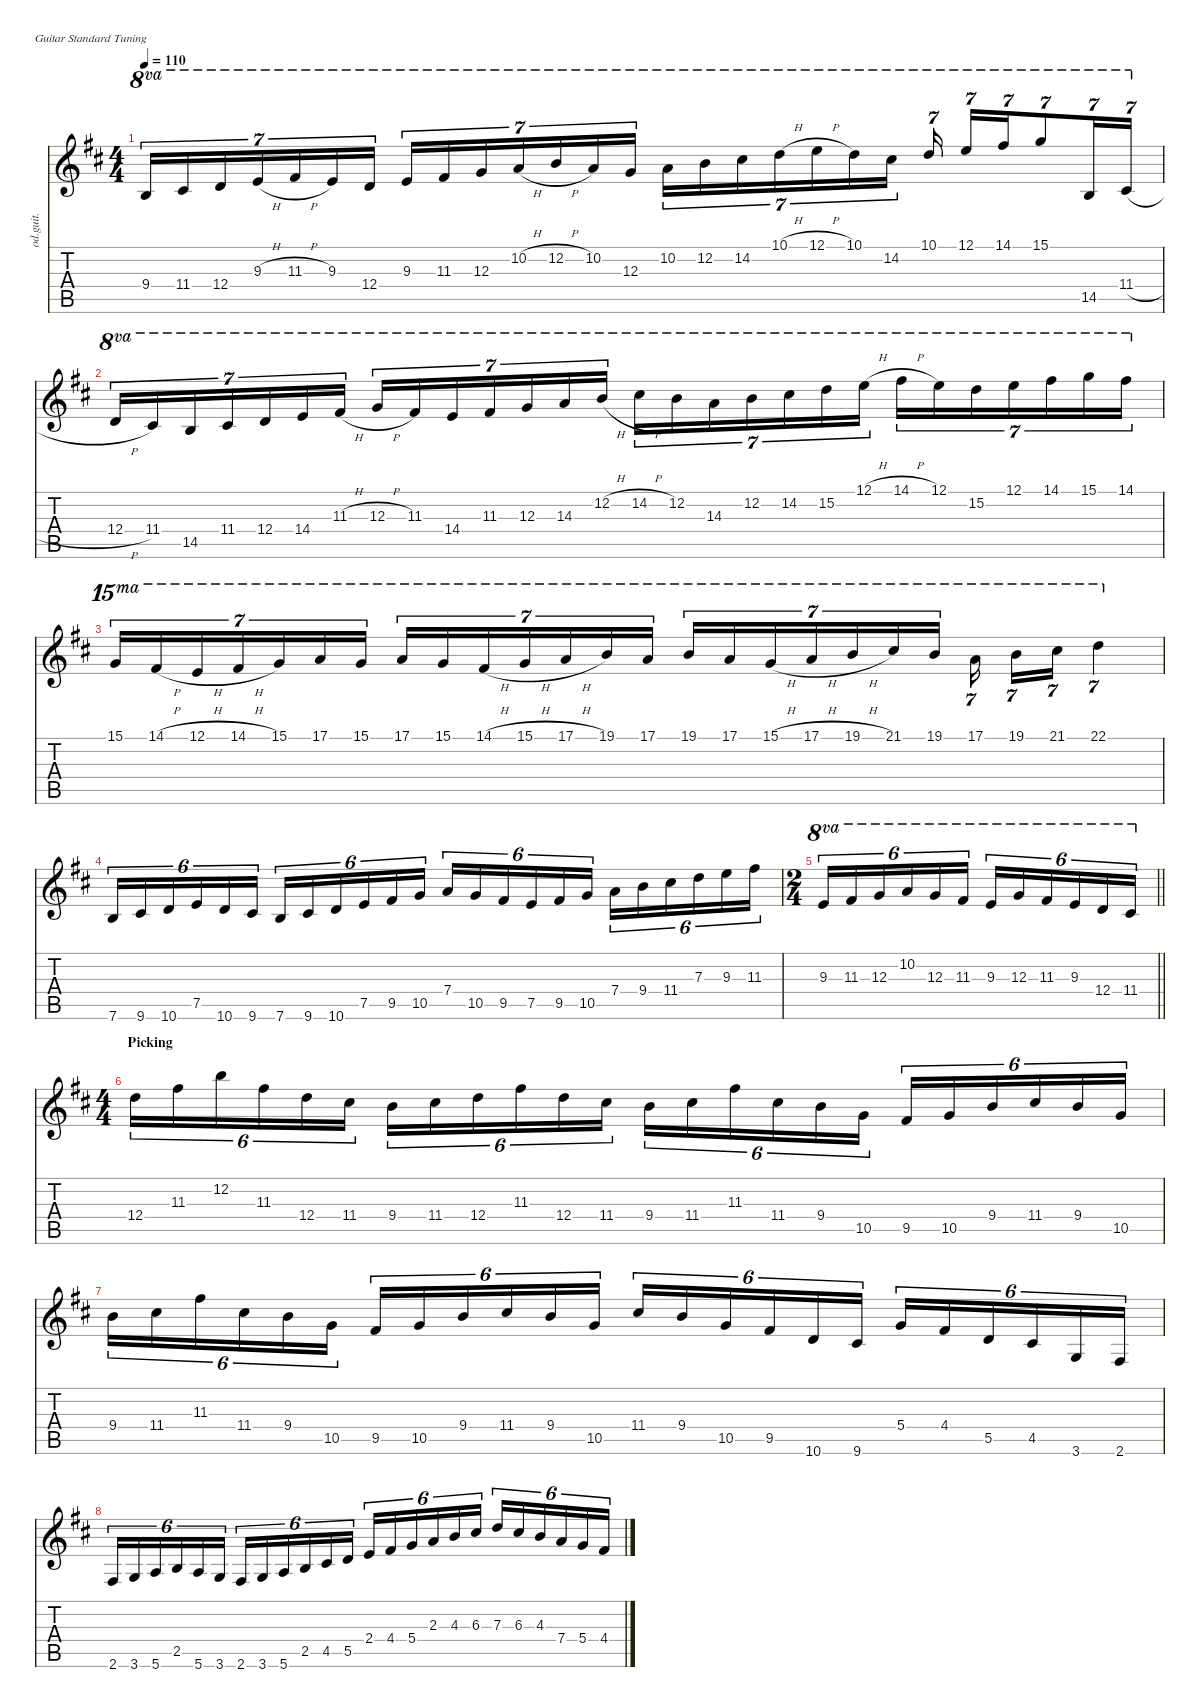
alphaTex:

\defaultSystemsLayout 4
\hideDynamics
\bracketExtendMode nobrackets
\track ("Jason Lead" "od.guit.") {solo instrument overdrivenguitar}
\staff {score tabs}
\tuning (E4 B3 G3 D3 A2 E2)
\ts (4 4)
\tempo 110
\clef g2
\ks bminor
9.4{acc forcenatural}.16{tu (7 4) ot 8va dy f beam Up} 11.4{acc #}.16{tu (7 4) ot 8va beam Up} 12.4{acc forcenatural}.16{tu (7 4) ot 8va beam Up} 9.3{h acc forcenatural}.16{tu (7 4) ot 8va beam Up} 11.3{h acc #}.16{tu (7 4) ot 8va beam Up} 9.3{acc forcenatural}.16{tu (7 4) ot 8va beam Up} 12.4{acc forcenatural}.16{tu (7 4) ot 8va beam Up} 9.3{acc forcenatural}.16{tu (7 4) ot 8va beam Up} 11.3{acc #}.16{tu (7 4) ot 8va beam Up} 12.3{acc forcenatural}.16{tu (7 4) ot 8va beam Up} 10.2{h acc forcenatural}.16{tu (7 4) ot 8va beam Up} 12.2{h acc forcenatural}.16{tu (7 4) ot 8va beam Up} 10.2{acc forcenatural}.16{tu (7 4) ot 8va beam Up} 12.3{acc forcenatural}.16{tu (7 4) ot 8va beam Up} 10.2{acc forcenatural}.16{tu (7 4) ot 8va beam Down} 12.2{acc forcenatural}.16{tu (7 4) ot 8va beam Down} 14.2{acc #}.16{tu (7 4) ot 8va beam Down} 10.1{h acc forcenatural}.16{tu (7 4) ot 8va beam Down} 12.1{h acc forcenatural}.16{tu (7 4) ot 8va beam Down} 10.1{acc forcenatural}.16{tu (7 4) ot 8va beam Down} 14.2{acc #}.16{tu (7 4) ot 8va beam Down} 10.1{acc forcenatural}.16{tu (7 4) ot 8va beam Up} 12.1{acc forcenatural}.16{tu (7 4) ot 8va beam Up} 14.1{acc #}.16{tu (7 4) ot 8va beam Up} 15.1{acc forcenatural}.8{tu (7 4) ot 8va beam Up} 14.5{acc forcenatural}.16{tu (7 4) ot 8va beam Up} 11.4{h acc #}.16{tu (7 4) ot 8va beam Up} |
12.4{h acc forcenatural}.16{tu (7 4) ot 8va beam Up} 11.4{acc #}.16{tu (7 4) ot 8va beam Up} 14.5{acc forcenatural}.16{tu (7 4) ot 8va beam Up} 11.4{acc #}.16{tu (7 4) ot 8va beam Up} 12.4{acc forcenatural}.16{tu (7 4) ot 8va beam Up} 14.4{acc forcenatural}.16{tu (7 4) ot 8va beam Up} 11.3{h acc #}.16{tu (7 4) ot 8va beam Up} 12.3{h acc forcenatural}.16{tu (7 4) ot 8va beam Up} 11.3{acc #}.16{tu (7 4) ot 8va beam Up} 14.4{acc forcenatural}.16{tu (7 4) ot 8va beam Up} 11.3{acc #}.16{tu (7 4) ot 8va beam Up} 12.3{acc forcenatural}.16{tu (7 4) ot 8va beam Up} 14.3{acc forcenatural}.16{tu (7 4) ot 8va beam Up} 12.2{h acc forcenatural}.16{tu (7 4) ot 8va beam Up} 14.2{h acc #}.16{tu (7 4) ot 8va beam Down} 12.2{acc forcenatural}.16{tu (7 4) ot 8va beam Down} 14.3{acc forcenatural}.16{tu (7 4) ot 8va beam Down} 12.2{acc forcenatural}.16{tu (7 4) ot 8va beam Down} 14.2{acc #}.16{tu (7 4) ot 8va beam Down} 15.2{acc forcenatural}.16{tu (7 4) ot 8va beam Down} 12.1{h acc forcenatural}.16{tu (7 4) ot 8va beam Down} 14.1{h acc #}.16{tu (7 4) ot 8va beam Down} 12.1{acc forcenatural}.16{tu (7 4) ot 8va beam Down} 15.2{acc forcenatural}.16{tu (7 4) ot 8va beam Down} 12.1{acc forcenatural}.16{tu (7 4) ot 8va beam Down} 14.1{acc #}.16{tu (7 4) ot 8va beam Down} 15.1{acc forcenatural}.16{tu (7 4) ot 8va beam Down} 14.1{acc #}.16{tu (7 4) ot 8va beam Down} |
15.1{acc forcenatural}.16{tu (7 4) ot 15ma beam Up} 14.1{h acc #}.16{tu (7 4) ot 15ma beam Up} 12.1{h acc forcenatural}.16{tu (7 4) ot 15ma beam Up} 14.1{h acc #}.16{tu (7 4) ot 15ma beam Up} 15.1{acc forcenatural}.16{tu (7 4) ot 15ma beam Up} 17.1{acc forcenatural}.16{tu (7 4) ot 15ma beam Up} 15.1{acc forcenatural}.16{tu (7 4) ot 15ma beam Up} 17.1{acc forcenatural}.16{tu (7 4) ot 15ma beam Up} 15.1{acc forcenatural}.16{tu (7 4) ot 15ma beam Up} 14.1{h acc #}.16{tu (7 4) ot 15ma beam Up} 15.1{h acc forcenatural}.16{tu (7 4) ot 15ma beam Up} 17.1{h acc forcenatural}.16{tu (7 4) ot 15ma beam Up} 19.1{acc forcenatural}.16{tu (7 4) ot 15ma beam Up} 17.1{acc forcenatural}.16{tu (7 4) ot 15ma beam Up} 19.1{acc forcenatural}.16{tu (7 4) ot 15ma beam Up} 17.1{acc forcenatural}.16{tu (7 4) ot 15ma beam Up} 15.1{h acc forcenatural}.16{tu (7 4) ot 15ma beam Up} 17.1{h acc forcenatural}.16{tu (7 4) ot 15ma beam Up} 19.1{h acc forcenatural}.16{tu (7 4) ot 15ma beam Up} 21.1{acc #}.16{tu (7 4) ot 15ma beam Up} 19.1{acc forcenatural}.16{tu (7 4) ot 15ma beam Up} 17.1{acc forcenatural}.16{tu (7 4) ot 15ma beam Down} 19.1{acc forcenatural}.16{tu (7 4) ot 15ma beam Down} 21.1{acc #}.16{tu (7 4) ot 15ma beam Down} 22.1{acc forcenatural}.4{tu (7 4) ot 15ma beam Down} |
7.6{acc forcenatural}.16{tu (6 4) beam Up} 9.6{acc #}.16{tu (6 4) beam Up} 10.6{acc forcenatural}.16{tu (6 4) beam Up} 7.5{acc forcenatural}.16{tu (6 4) beam Up} 10.6{acc forcenatural}.16{tu (6 4) beam Up} 9.6{acc #}.16{tu (6 4) beam Up} 7.6{acc forcenatural}.16{tu (6 4) beam Up} 9.6{acc #}.16{tu (6 4) beam Up} 10.6{acc forcenatural}.16{tu (6 4) beam Up} 7.5{acc forcenatural}.16{tu (6 4) beam Up} 9.5{acc #}.16{tu (6 4) beam Up} 10.5{acc forcenatural}.16{tu (6 4) beam Up} 7.4{acc forcenatural}.16{tu (6 4) beam Up} 10.5{acc forcenatural}.16{tu (6 4) beam Up} 9.5{acc #}.16{tu (6 4) beam Up} 7.5{acc forcenatural}.16{tu (6 4) beam Up} 9.5{acc #}.16{tu (6 4) beam Up} 10.5{acc forcenatural}.16{tu (6 4) beam Up} 7.4{acc forcenatural}.16{tu (6 4) beam Down} 9.4{acc forcenatural}.16{tu (6 4) beam Down} 11.4{acc #}.16{tu (6 4) beam Down} 7.3{acc forcenatural}.16{tu (6 4) beam Down} 9.3{acc forcenatural}.16{tu (6 4) beam Down} 11.3{acc #}.16{tu (6 4) beam Down} |
\ts (2 4)
\beaming (8 2 2)
\barLineRight lightlight
9.3{acc forcenatural}.16{tu (6 4) ot 8va beam Up} 11.3{acc #}.16{tu (6 4) ot 8va beam Up} 12.3{acc forcenatural}.16{tu (6 4) ot 8va beam Up} 10.2{acc forcenatural}.16{tu (6 4) ot 8va beam Up} 12.3{acc forcenatural}.16{tu (6 4) ot 8va beam Up} 11.3{acc #}.16{tu (6 4) ot 8va beam Up} 9.3{acc forcenatural}.16{tu (6 4) ot 8va beam Up} 12.3{acc forcenatural}.16{tu (6 4) ot 8va beam Up} 11.3{acc #}.16{tu (6 4) ot 8va beam Up} 9.3{acc forcenatural}.16{tu (6 4) ot 8va beam Up} 12.4{acc forcenatural}.16{tu (6 4) ot 8va beam Up} 11.4{acc #}.16{tu (6 4) ot 8va beam Up} |
\ts (4 4)
\beaming (8 2 2 2 2)
\section ("" "Picking")
12.4{acc forcenatural}.16{tu (6 4) beam Down} 11.3{acc #}.16{tu (6 4) beam Down} 12.2{acc forcenatural}.16{tu (6 4) beam Down} 11.3{acc #}.16{tu (6 4) beam Down} 12.4{acc forcenatural}.16{tu (6 4) beam Down} 11.4{acc #}.16{tu (6 4) beam Down} 9.4{acc forcenatural}.16{tu (6 4) beam Down} 11.4{acc #}.16{tu (6 4) beam Down} 12.4{acc forcenatural}.16{tu (6 4) beam Down} 11.3{acc #}.16{tu (6 4) beam Down} 12.4{acc forcenatural}.16{tu (6 4) beam Down} 11.4{acc #}.16{tu (6 4) beam Down} 9.4{acc forcenatural}.16{tu (6 4) beam Down} 11.4{acc #}.16{tu (6 4) beam Down} 11.3{acc #}.16{tu (6 4) beam Down} 11.4{acc #}.16{tu (6 4) beam Down} 9.4{acc forcenatural}.16{tu (6 4) beam Down} 10.5{acc forcenatural}.16{tu (6 4) beam Down} 9.5{acc #}.16{tu (6 4) beam Up} 10.5{acc forcenatural}.16{tu (6 4) beam Up} 9.4{acc forcenatural}.16{tu (6 4) beam Up} 11.4{acc #}.16{tu (6 4) beam Up} 9.4{acc forcenatural}.16{tu (6 4) beam Up} 10.5{acc forcenatural}.16{tu (6 4) beam Up} |
9.4{acc forcenatural}.16{tu (6 4) beam Down} 11.4{acc #}.16{tu (6 4) beam Down} 11.3{acc #}.16{tu (6 4) beam Down} 11.4{acc #}.16{tu (6 4) beam Down} 9.4{acc forcenatural}.16{tu (6 4) beam Down} 10.5{acc forcenatural}.16{tu (6 4) beam Down} 9.5{acc #}.16{tu (6 4) beam Up} 10.5{acc forcenatural}.16{tu (6 4) beam Up} 9.4{acc forcenatural}.16{tu (6 4) beam Up} 11.4{acc #}.16{tu (6 4) beam Up} 9.4{acc forcenatural}.16{tu (6 4) beam Up} 10.5{acc forcenatural}.16{tu (6 4) beam Up} 11.4{acc #}.16{tu (6 4) beam Up} 9.4{acc forcenatural}.16{tu (6 4) beam Up} 10.5{acc forcenatural}.16{tu (6 4) beam Up} 9.5{acc #}.16{tu (6 4) beam Up} 10.6{acc forcenatural}.16{tu (6 4) beam Up} 9.6{acc #}.16{tu (6 4) beam Up} 5.4{acc forcenatural}.16{tu (6 4) beam Up} 4.4{acc #}.16{tu (6 4) beam Up} 5.5{acc forcenatural}.16{tu (6 4) beam Up} 4.5{acc #}.16{tu (6 4) beam Up} 3.6{acc forcenatural}.16{tu (6 4) beam Up} 2.6{acc #}.16{tu (6 4) beam Up} |
2.6{acc #}.16{tu (6 4) beam Up} 3.6{acc forcenatural}.16{tu (6 4) beam Up} 5.6{acc forcenatural}.16{tu (6 4) beam Up} 2.5{acc forcenatural}.16{tu (6 4) beam Up} 5.6{acc forcenatural}.16{tu (6 4) beam Up} 3.6{acc forcenatural}.16{tu (6 4) beam Up} 2.6{acc #}.16{tu (6 4) beam Up} 3.6{acc forcenatural}.16{tu (6 4) beam Up} 5.6{acc forcenatural}.16{tu (6 4) beam Up} 2.5{acc forcenatural}.16{tu (6 4) beam Up} 4.5{acc #}.16{tu (6 4) beam Up} 5.5{acc forcenatural}.16{tu (6 4) beam Up} 2.4{acc forcenatural}.16{tu (6 4) beam Up} 4.4{acc #}.16{tu (6 4) beam Up} 5.4{acc forcenatural}.16{tu (6 4) beam Up} 2.3{acc forcenatural}.16{tu (6 4) beam Up} 4.3{acc forcenatural}.16{tu (6 4) beam Up} 6.3{acc #}.16{tu (6 4) beam Up} 7.3{acc forcenatural}.16{tu (6 4) beam Up} 6.3{acc #}.16{tu (6 4) beam Up} 4.3{acc forcenatural}.16{tu (6 4) beam Up} 7.4{acc forcenatural}.16{tu (6 4) beam Up} 5.4{acc forcenatural}.16{tu (6 4) beam Up} 4.4{acc #}.16{tu (6 4) beam Up}
